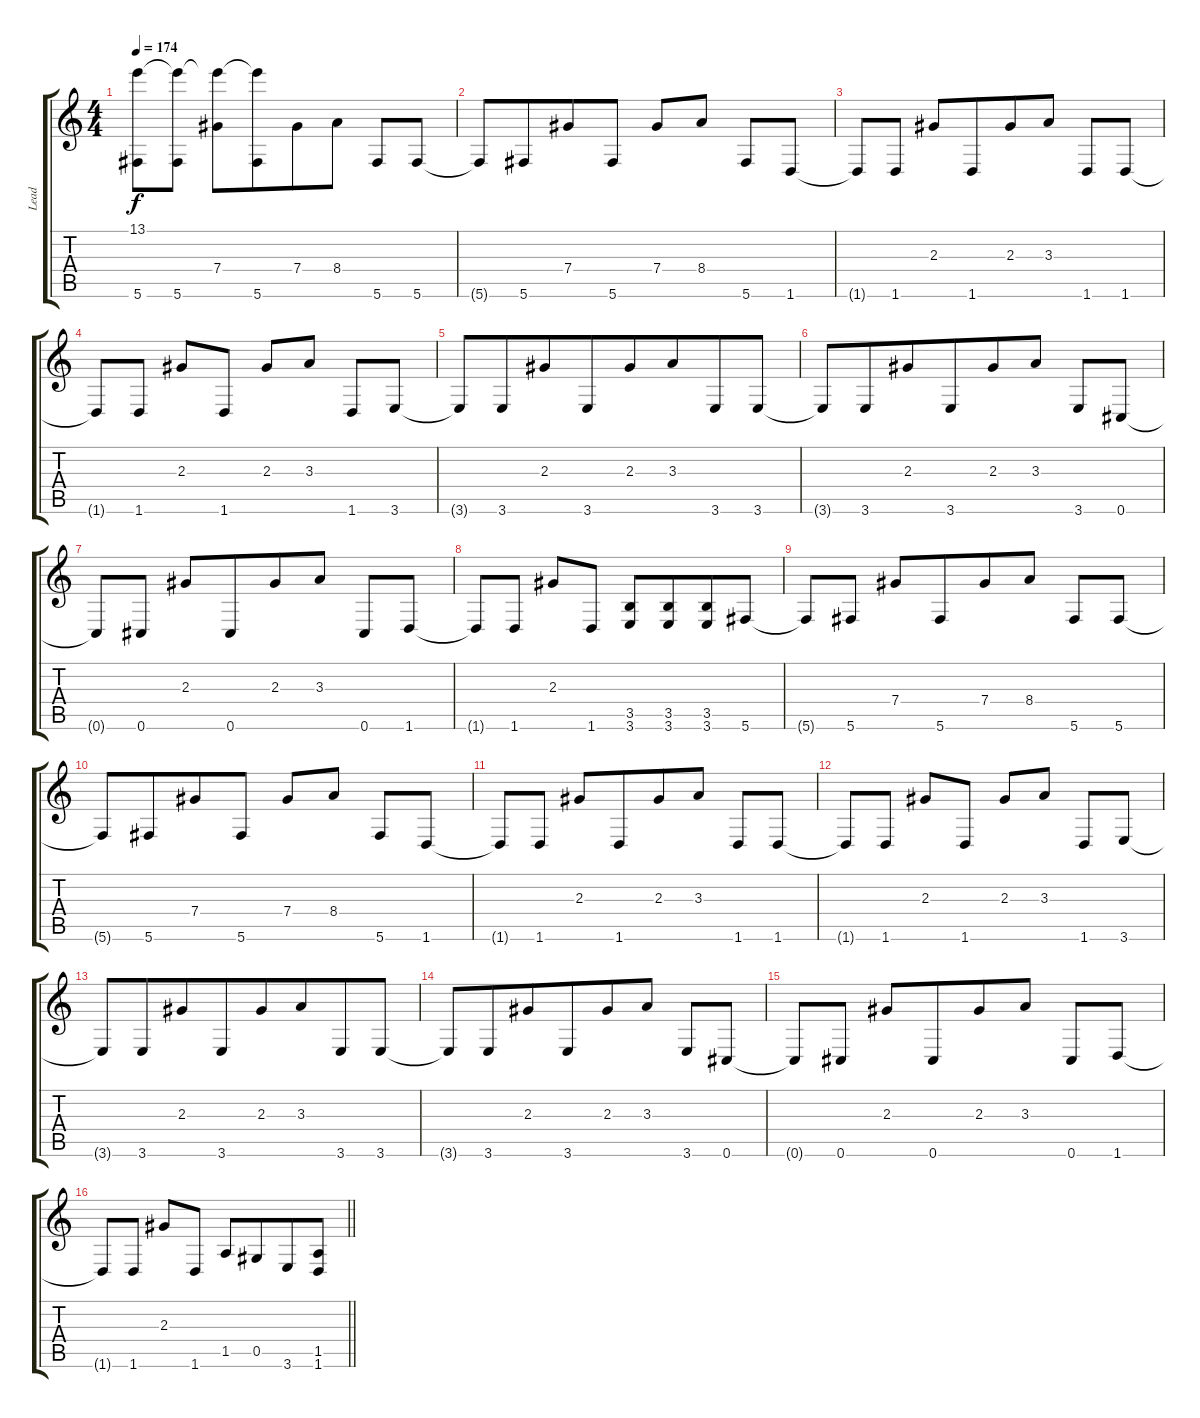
\track ("Lead" "Lead") {instrument distortionguitar}
\staff {score tabs}
\tuning (Eb4 Bb3 Gb3 Db3 Ab2 Db2) {hide}
\ts (4 4)
\tempo 174
\clef g2
\ks c
(13.1{t} 5.6{t}).8{dy f} (13.1{t} 5.6).8 (13.1{t} 7.4).8 (13.1{t} 5.6).8{beam merge} 7.4.8{beam merge} 8.4.8 5.6.8{beam merge} 5.6.8 |
5.6{t}.8 5.6.8{beam merge} 7.4.8{beam merge} 5.6.8 7.4.8 8.4.8 5.6.8{beam merge} 1.6.8 |
1.6{t}.8{beam merge} 1.6.8 2.3.8{beam merge} 1.6.8{beam merge} 2.3.8 3.3.8 1.6.8{beam merge} 1.6.8 |
1.6{t}.8 1.6.8 2.3.8 1.6.8 2.3.8 3.3.8 1.6.8{beam merge} 3.6.8 |
3.6{t}.8 3.6.8{beam merge} 2.3.8{beam merge} 3.6.8{beam merge} 2.3.8 3.3.8{beam merge} 3.6.8 3.6.8 |
3.6{t}.8 3.6.8{beam merge} 2.3.8{beam merge} 3.6.8{beam merge} 2.3.8 3.3.8 3.6.8 0.6.8 |
0.6{t}.8 0.6.8 2.3.8{beam merge} 0.6.8{beam merge} 2.3.8{beam merge} 3.3.8 0.6.8 1.6.8 |
1.6{t}.8 1.6.8 2.3.8 1.6.8 (3.5 3.6).8{beam merge} (3.5 3.6).8{beam merge} (3.5 3.6).8 5.6.8 |
5.6{t}.8 5.6.8 7.4.8 5.6.8{beam merge} 7.4.8{beam merge} 8.4.8 5.6.8{beam merge} 5.6.8 |
5.6{t}.8 5.6.8{beam merge} 7.4.8{beam merge} 5.6.8 7.4.8 8.4.8 5.6.8{beam merge} 1.6.8 |
1.6{t}.8{beam merge} 1.6.8 2.3.8{beam merge} 1.6.8{beam merge} 2.3.8 3.3.8 1.6.8{beam merge} 1.6.8 |
1.6{t}.8 1.6.8 2.3.8 1.6.8 2.3.8 3.3.8 1.6.8{beam merge} 3.6.8 |
3.6{t}.8 3.6.8{beam merge} 2.3.8{beam merge} 3.6.8{beam merge} 2.3.8 3.3.8{beam merge} 3.6.8 3.6.8 |
3.6{t}.8 3.6.8{beam merge} 2.3.8{beam merge} 3.6.8{beam merge} 2.3.8 3.3.8 3.6.8 0.6.8 |
0.6{t}.8 0.6.8 2.3.8{beam merge} 0.6.8{beam merge} 2.3.8{beam merge} 3.3.8 0.6.8 1.6.8 |
\barLineRight lightlight
1.6{t}.8 1.6.8 2.3.8 1.6.8 1.5.8{beam merge} 0.5.8{beam merge} 3.6.8 (1.5 1.6).8
